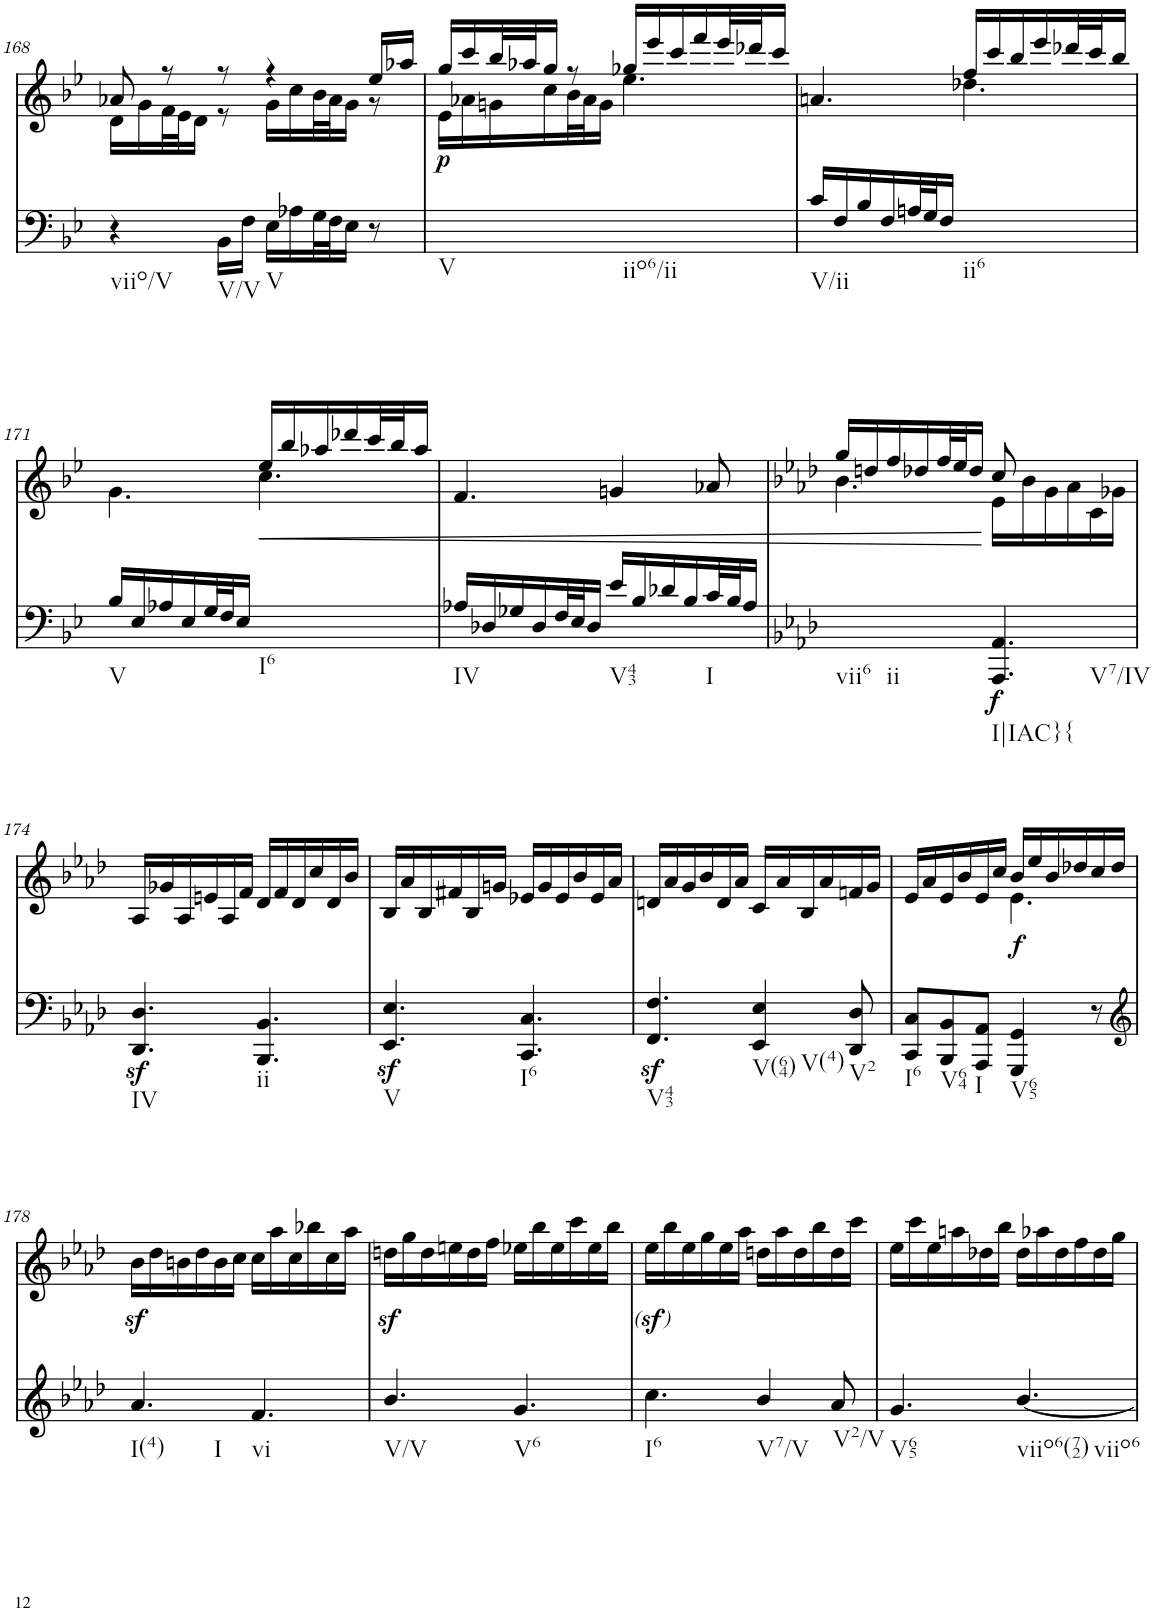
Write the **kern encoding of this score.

**kern	**dynam	**kern	**text	**dynam
*part2	*part2	*part1	*part1	*part1
*staff2	*staff2	*staff1	*staff1	*staff1
*I"Piano	*	*I"Piano	*	*
*I'Pno	*	*I'Pno	*	*
!!LO:PB:g=z
*clefF4	*	*clefG2	*	*
*k[b-e-]	*	*k[b-e-]	*	*
*M6/8	*	*M6/8	*	*
=168	=168	=168	=168	=168
*	*	*^	*	*
!LO:TX:b:t=viio/V	!	!	!	!	!
4r	.	8a-X/	16d\LL	.	.
.	.	.	16g\	.	.
.	.	8r	32f\L	.	.
.	.	.	32e-\J	.	.
.	.	.	16d\JJ	.	.
!LO:TX:b:t=V/V	!	!	!	!	!
16BB-\LL	.	8r	8r	.	.
16F\JJ	.	.	.	.	.
!LO:TX:b:t=V	!	!	!	!	!
16E-\LL	.	4r	16g\LL	.	.
16A-X\	.	.	16cc\	.	.
32G\L	.	.	32b-\L	.	.
32F\J	.	.	32a-\J	.	.
16E-\JJ	.	.	16g\JJ	.	.
8r	.	16ee-/LL	8r	.	.
.	.	16aa-X/JJ	.	.	.
=169	=169	=169	=169	=169	=169
!LO:TX:b:t=V	!	!	!	!	!
!LO:TX:b:t=iio6/ii	!	!	!	!	!
!	!	!	!	!	!LO:DY:b
2.ryy	.	16gg/LL	16e-\LL	.	p
.	.	16ccc/	16a-X\	.	.
.	.	32bb-/L	16gn\	.	.
.	.	32aa-X/J	.	.	.
.	.	16gg/JJ	16cc\	.	.
.	.	8r	32b-\L	.	.
.	.	.	32a-\J	.	.
.	.	.	16g\JJ	.	.
.	.	16gg-X/LL	4.ee-\	.	.
.	.	16eee-/	.	.	.
.	.	16ccc/	.	.	.
.	.	16fff/	.	.	.
.	.	32eee-/L	.	.	.
.	.	32ddd-X/J	.	.	.
.	.	16ccc/JJ	.	.	.
=170	=170	=170	=170	=170	=170
!LO:TX:b:t=V/ii	!	!	!	!	!
16c/LL	.	4.an/	4.ryy	.	.
16F/	.	.	.	.	.
16B-/	.	.	.	.	.
16F/	.	.	.	.	.
32An/L	.	.	.	.	.
32G/J	.	.	.	.	.
16F/JJ	.	.	.	.	.
!LO:TX:b:t=ii6	!	!	!	!	!
4.ryy	.	16ff/LL	4.dd-X\	.	.
.	.	16ccc/	.	.	.
.	.	16bb-/	.	.	.
.	.	16eee-/	.	.	.
.	.	32ddd-X/L	.	.	.
.	.	32ccc/J	.	.	.
.	.	16bb-/JJ	.	.	.
!!LO:LB:g=z	!!
=171	=171	=171	=171	=171	=171
!LO:TX:b:t=V	!	!	!	!	!
16B-/LL	.	4.ryy	4.g\	.	.
16E-/	.	.	.	.	.
16A-X/	.	.	.	.	.
16E-/	.	.	.	.	.
32G/L	.	.	.	.	.
32F/J	.	.	.	.	.
16E-/JJ	.	.	.	.	.
!LO:TX:b:t=I6	!	!	!	!	!
4.ryy	.	16ee-/LL	4.cc\	.	.
.	.	16bb-/	.	.	.
.	.	16aa-X/	.	.	.
.	.	16ddd-X/	.	.	.
.	.	32ccc/L	.	.	.
.	.	32bb-/J	.	.	.
.	.	16aa-/JJ	.	.	.
*	*	*v	*v	*	*
=172	=172	=172	=172	=172
!LO:TX:b:t=IV	!	!	!	!
16A-X/LL	.	4.f/	.	.
16D-X/	.	.	.	.
16G-X/	.	.	.	.
16D-/	.	.	.	.
32F/L	.	.	.	.
32E-/J	.	.	.	.
16D-/JJ	.	.	.	.
!LO:TX:b:t=V43	!	!	!	!
16e-/LL	.	4gn/	.	.
16B-/	.	.	.	.
16d-X/	.	.	.	.
16B-/	.	.	.	.
!LO:TX:b:t=I	!	!	!	!
32c/L	.	8a-X/	.	.
32B-/J	.	.	.	.
16A-/JJ	.	.	.	.
=173	=173	=173	=173	=173
*k[b-e-a-d-]	*	*k[b-e-a-d-]	*	*
*	*	*^	*	*
!LO:TX:b:t=vii6	!	!	!	!	!
!LO:TX:b:t=ii	!	!	!	!	!
4.ryy	.	16gg/LL	4.b-\	.	.
.	.	16ddn/	.	.	.
.	.	16ff/	.	.	.
.	.	16dd-X/	.	.	.
.	.	32ff/L	.	.	.
.	.	32ee-/J	.	.	.
.	.	16dd-/JJ	.	.	.
!LO:TX:b:t=I|IAC}{	!	!	!	!	!
!LO:TX:b:t=V7/IV	!	!	!	!	!
!	!LO:DY:b	!	!	!	!
4.AAA-/ 4.AA-/	f	8cc/	16e-\LL	.	.
.	.	.	16b-\	.	.
.	.	4ryy	16g\	.	.
.	.	.	16a-\	.	.
.	.	.	16c\	.	.
.	.	.	16g-X\JJ	.	.
!!LO:LB:g=z
=174	=174	=174	=174	=174	=174
!LO:TX:b:t=IV	!	!	!	!	!
*	*	*v	*v	*	*
4.DD-/z< 4.D-/z<	.	16A-/LL	.	.
.	.	16g-X/	.	.
.	.	16A-/	.	.
.	.	16en/	.	.
.	.	16A-/	.	.
.	.	16f/JJ	.	.
!LO:TX:b:t=ii	!	!	!	!
4.BBB-/ 4.BB-/	.	16d-/LL	.	.
.	.	16f/	.	.
.	.	16d-/	.	.
.	.	16cc/	.	.
.	.	16d-/	.	.
.	.	16b-/JJ	.	.
=175	=175	=175	=175	=175
!LO:TX:b:t=V	!	!	!	!
4.EE-/z< 4.E-/z<	.	16B-/LL	.	.
.	.	16a-/	.	.
.	.	16B-/	.	.
.	.	16f#X/	.	.
.	.	16B-/	.	.
.	.	16gn/JJ	.	.
!LO:TX:b:t=I6	!	!	!	!
4.CC/ 4.C/	.	16e-X/LL	.	.
.	.	16g/	.	.
.	.	16e-/	.	.
.	.	16b-/	.	.
.	.	16e-/	.	.
.	.	16a-/JJ	.	.
=176	=176	=176	=176	=176
!LO:TX:b:t=V43	!	!	!	!
4.FF/z< 4.F/z<	.	16dn/LL	.	.
.	.	16a-/	.	.
.	.	16g/	.	.
.	.	16b-/	.	.
.	.	16d/	.	.
.	.	16a-/JJ	.	.
!LO:TX:b:t=V(64)	!	!	!	!
!LO:TX:b:t=V(4)	!	!	!	!
4EE-/ 4E-/	.	16c/LL	.	.
.	.	16a-/	.	.
.	.	16B-/	.	.
.	.	16a-/	.	.
!LO:TX:b:t=V2	!	!	!	!
8DD-/ 8D-/	.	16fn/	.	.
.	.	16g/JJ	.	.
=177	=177	=177	=177	=177
*	*	*^	*	*
!LO:TX:b:t=I6	!	!	!	!	!
8CC/ 8C/L	.	16e-/LL	4.ryy	.	.
.	.	16a-/	.	.	.
!LO:TX:b:t=V64	!	!	!	!	!
8BBB-/ 8BB-/	.	16e-/	.	.	.
.	.	16b-/	.	.	.
!LO:TX:b:t=I	!	!	!	!	!
8AAA-/ 8AA-/J	.	16e-/	.	.	.
.	.	16cc/JJ	.	.	.
!LO:TX:b:t=V65	!	!	!	!	!
!	!	!	!	!LO:LY:b	!
4GGG/ 4GG/	.	16b-/LL	4.e-\	.	.
.	.	16ee-/	.	.	.
.	.	16b-/	.	.	.
.	.	16dd-X/	.	.	.
8r	.	16cc/	.	.	.
.	.	16dd-/JJ	.	.	.
*	*	*v	*v	*	*
!!LO:LB:g=z
=178	=178	=178	=178	=178
*clefG2	*	*	*	*
!LO:TX:b:t=I(4)	!	!	!	!
!LO:TX:b:t=I	!	!	!	!
4.a-/	.	16b-z<\LL	.	.
.	.	16dd-\	.	.
.	.	16bn\	.	.
.	.	16dd-\	.	.
.	.	16b\	.	.
.	.	16cc\JJ	.	.
!LO:TX:b:t=vi	!	!	!	!
4.f/	.	16cc\LL	.	.
.	.	16aa-\	.	.
.	.	16cc\	.	.
.	.	16bb-X\	.	.
.	.	16cc\	.	.
.	.	16aa-\JJ	.	.
=179	=179	=179	=179	=179
!LO:TX:b:t=V/V	!	!	!	!
4.b-/	.	16ddnz<\LL	.	.
.	.	16gg\	.	.
.	.	16dd\	.	.
.	.	16een\	.	.
.	.	16dd\	.	.
.	.	16ff\JJ	.	.
!LO:TX:b:t=V6	!	!	!	!
4.g/	.	16ee-X\LL	.	.
.	.	16bb-\	.	.
.	.	16ee-\	.	.
.	.	16ccc\	.	.
.	.	16ee-\	.	.
.	.	16bb-\JJ	.	.
=180	=180	=180	=180	=180
!LO:TX:b:t=I6	!	!	!	!
!	!	!	!	!LO:DY:b
!	!	!	!	!LO:DY:n=1:b
4.cc\	.	16ee-z<\LL	.	other-dynamics other-dynamics
.	.	16bb-\	.	.
.	.	16ee-\	.	.
.	.	16gg\	.	.
.	.	16ee-\	.	.
.	.	16aa-\JJ	.	.
!LO:TX:b:t=V7/V	!	!	!	!
4b-/	.	16ddn\LL	.	.
.	.	16aa-\	.	.
.	.	16dd\	.	.
.	.	16bb-\	.	.
!LO:TX:b:t=V2/V	!	!	!	!
8a-/	.	16dd\	.	.
.	.	16ccc\JJ	.	.
=181	=181	=181	=181	=181
!LO:TX:b:t=V65	!	!	!	!
4.g/	.	16ee-\LL	.	.
.	.	16ccc\	.	.
.	.	16ee-\	.	.
.	.	16aan\	.	.
.	.	16dd-X\	.	.
.	.	16bb-\JJ	.	.
!LO:TX:b:t=viio6(72)	!	!	!	!
!LO:TX:b:t=viio6	!	!	!	!
[4.b-/	.	16dd-\LL	.	.
.	.	16aa-X\	.	.
.	.	16dd-\	.	.
.	.	16ff\	.	.
.	.	16dd-\	.	.
.	.	16gg\JJ	.	.
=	=	=	=	=
*-	*-	*-	*-	*-
